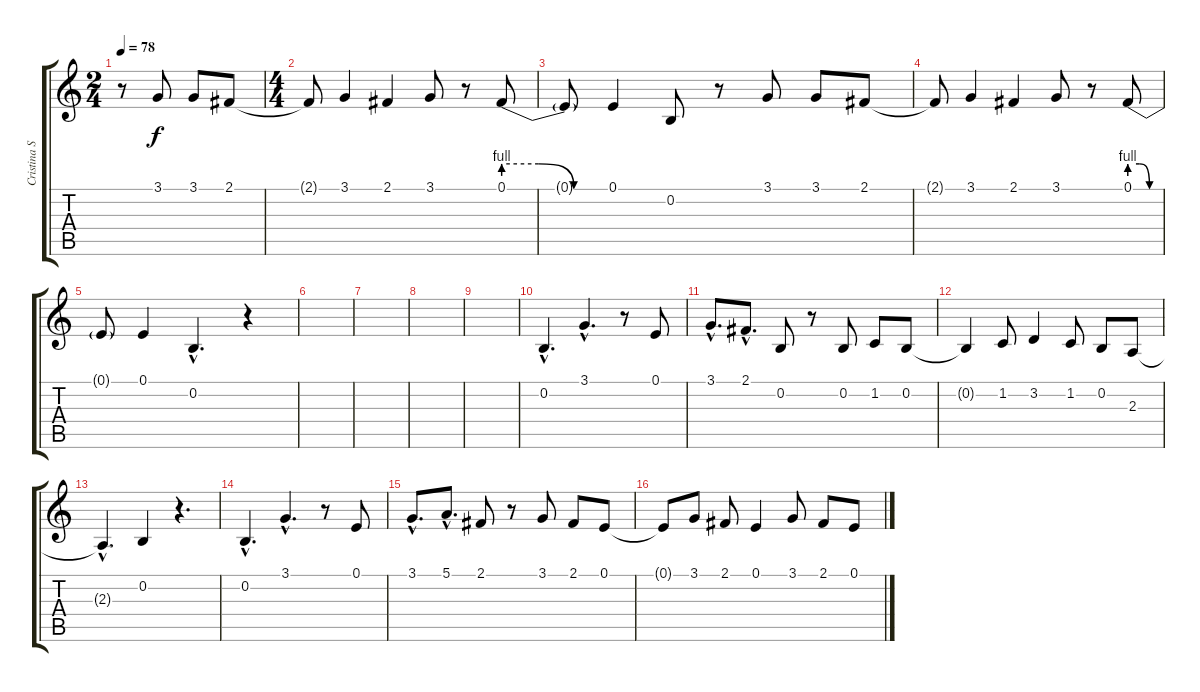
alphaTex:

\track ("Cristina Scabbia" "Cristina S") {instrument lead2sawtooth}
\staff {score tabs}
\tuning (E4 B3 G3 D3 A2 E2) {hide}
\ts (2 4)
\tempo 78
\clef g2
\ks c
r.8{dy f volume 11 instrument lead2sawtooth} 3.1.8 3.1.8 2.1.8 |
\ts (4 4)
2.1{t}.8 3.1.4 2.1.4 3.1.8 r.8 0.1{be (custom 0 4 20 4 40 0 60 0)}.8 |
0.1{t}.8 0.1.4 0.2.8 r.8 3.1.8 3.1.8 2.1.8 |
2.1{t}.8 3.1.4 2.1.4 3.1.8 r.8 0.1{be (custom 0 4 20 4 40 0 60 0)}.8 |
0.1{t}.8 0.1.4 0.2{hac}.4{d} r.4 |
|
|
|
|
0.2{hac}.4{d} 3.1{hac}.4{d} r.8 0.1.8 |
3.1{hac}.8{d} 2.1{hac}.8{d} 0.2.8 r.8 0.2.8 1.2.8 0.2.8 |
0.2{t}.4 1.2.8 3.2.4 1.2.8 0.2.8 2.3.8 |
2.3{hac t}.4{d} 0.2.4 r.4{d} |
0.2{hac}.4{d} 3.1{hac}.4{d} r.8 0.1.8 |
3.1{hac}.8{d} 5.1{hac}.8{d} 2.1.8 r.8 3.1.8 2.1.8 0.1.8 |
0.1{t}.8 3.1.8 2.1.8 0.1.4 3.1.8 2.1.8 0.1.8
